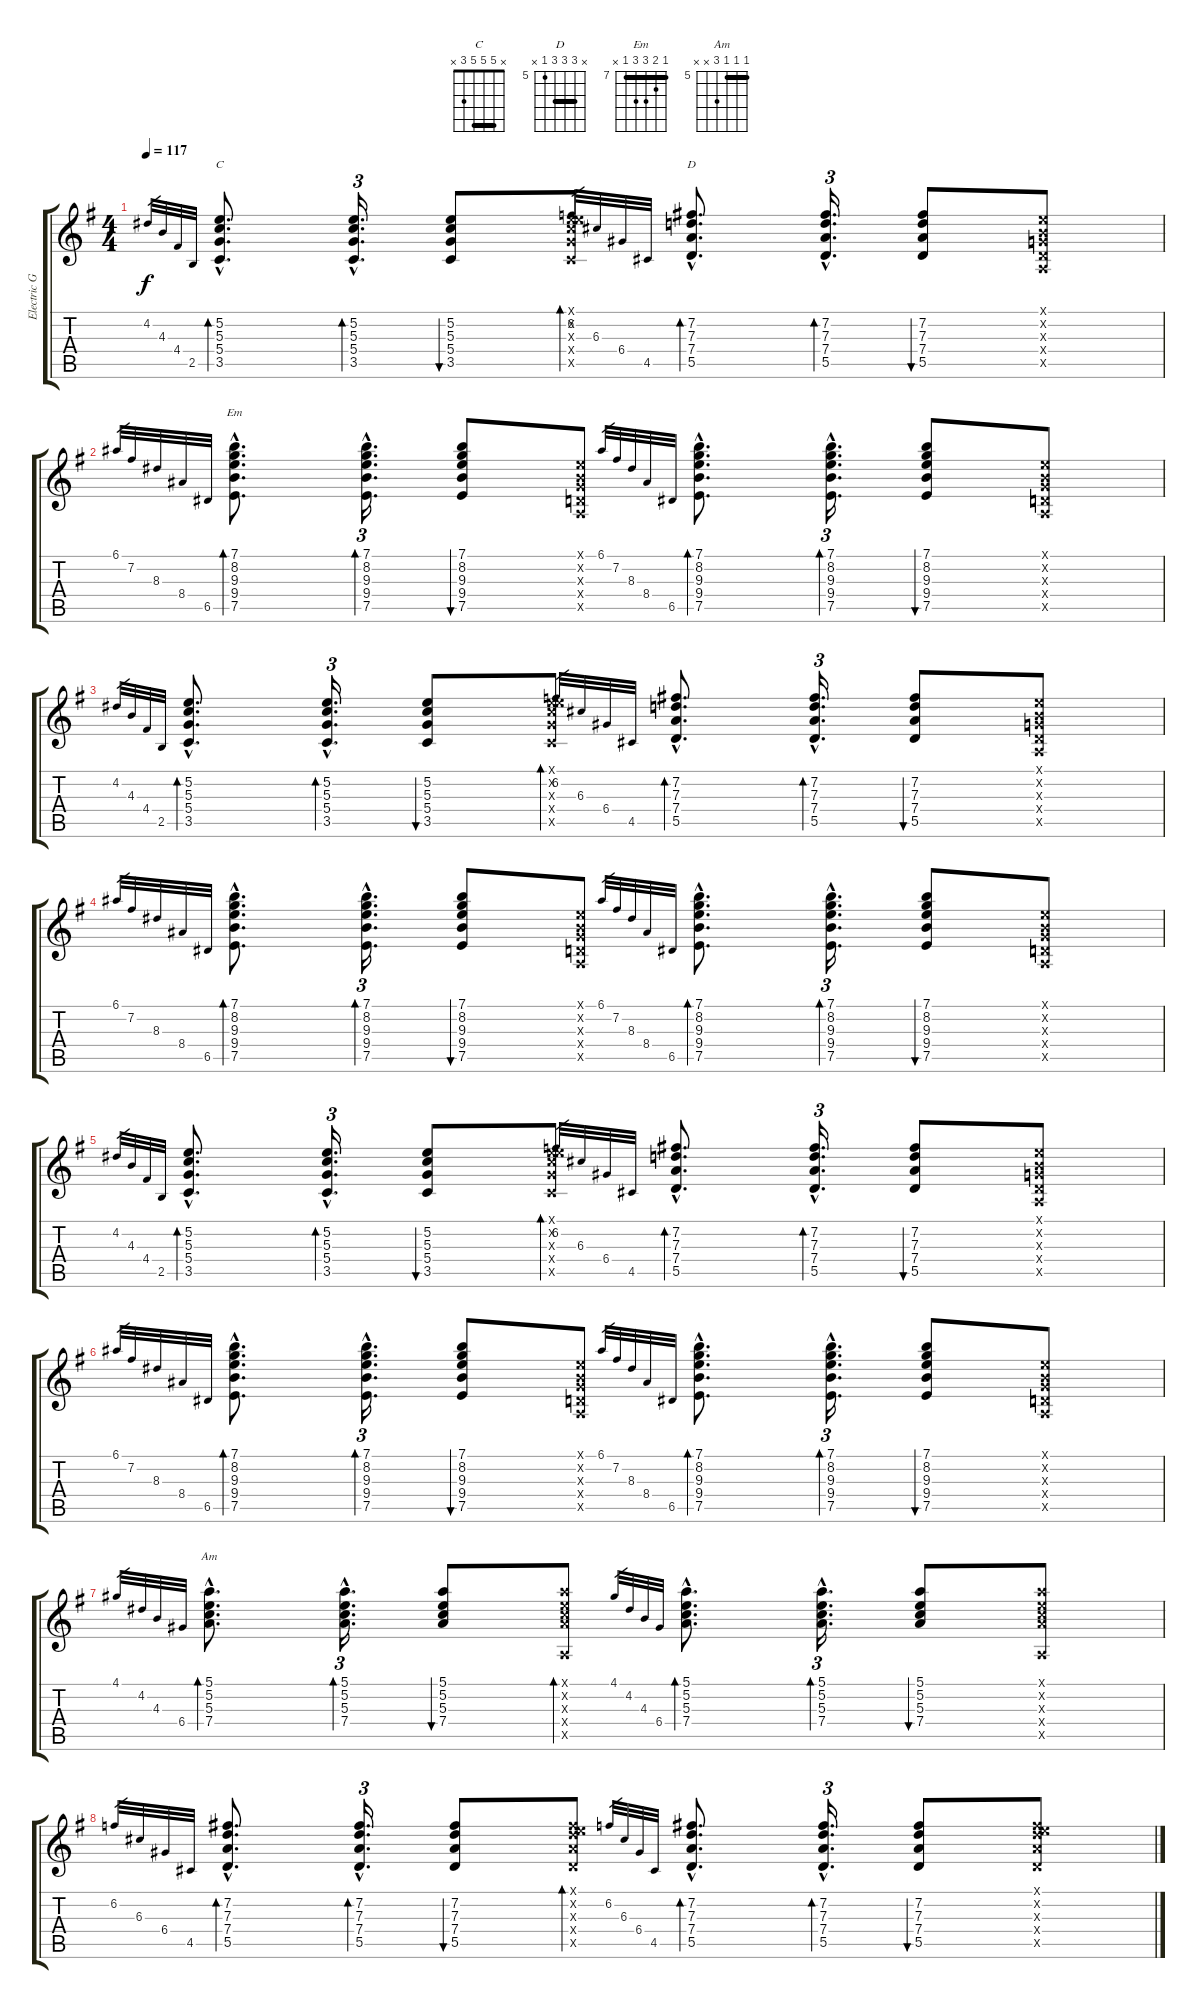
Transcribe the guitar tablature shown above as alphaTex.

\track ("Electric Guitar" "Electric G") {instrument electricguitarjazz}
\staff {score tabs}
\tuning (E4 B3 G3 D3 A2 E2) {hide}
\chord ("C" x 5 5 5 3 x) {barre 5}
\chord ("D" x 7 7 7 5 x) {firstfret 5 barre 7}
\chord ("Em" 7 8 9 9 7 x) {firstfret 7 barre 7}
\chord ("Am" 5 5 5 7 x x) {firstfret 5 barre 5}
\ts (4 4)
\tempo 117
\clef g2
\ks g
4.2.32{gr dy f} 4.3.32{gr} 4.4.32{gr} 2.5.32{gr} (5.2{hac} 5.3{hac} 5.4{hac} 3.5{hac}).8{d bd 30 ch "C"} (5.2{hac} 5.3{hac} 5.4{hac} 3.5{hac}).16{d tu (3 2) bd 30} (5.2 5.3 5.4 3.5).8{bu 30} (0.1{x} 5.2{x} 5.3{x} 5.4{x} 3.5{x}).8{bd 30} 6.2.32{gr} 6.3.32{gr} 6.4.32{gr} 4.5.32{gr} (7.2{hac} 7.3{hac} 7.4{hac} 5.5{hac}).8{d bd 30 ch "D"} (7.2{hac} 7.3{hac} 7.4{hac} 5.5{hac}).16{d tu (3 2) bd 30} (7.2 7.3 7.4 5.5).8{bu 30} (0.1{x} 0.2{x} 0.3{x} 0.4{x} 0.5{x}).8 |
6.1.32{gr} 7.2.32{gr} 8.3.32{gr} 8.4.32{gr} 6.5.32{gr} (7.1{hac} 8.2{hac} 9.3{hac} 9.4{hac} 7.5{hac}).8{d bd 30 ch "Em"} (7.1{hac} 8.2{hac} 9.3{hac} 9.4{hac} 7.5{hac}).16{d tu (3 2) bd 30} (7.1 8.2 9.3 9.4 7.5).8{bu 30} (0.1{x} 0.2{x} 0.3{x} 0.4{x} 0.5{x}).8 6.1.32{gr} 7.2.32{gr} 8.3.32{gr} 8.4.32{gr} 6.5.32{gr} (7.1{hac} 8.2{hac} 9.3{hac} 9.4{hac} 7.5{hac}).8{d bd 30} (7.1{hac} 8.2{hac} 9.3{hac} 9.4{hac} 7.5{hac}).16{d tu (3 2) bd 30} (7.1 8.2 9.3 9.4 7.5).8{bu 30} (0.1{x} 0.2{x} 0.3{x} 0.4{x} 0.5{x}).8 |
4.2.32{gr} 4.3.32{gr} 4.4.32{gr} 2.5.32{gr} (5.2{hac} 5.3{hac} 5.4{hac} 3.5{hac}).8{d bd 30} (5.2{hac} 5.3{hac} 5.4{hac} 3.5{hac}).16{d tu (3 2) bd 30} (5.2 5.3 5.4 3.5).8{bu 30} (0.1{x} 5.2{x} 5.3{x} 5.4{x} 3.5{x}).8{bd 30} 6.2.32{gr} 6.3.32{gr} 6.4.32{gr} 4.5.32{gr} (7.2{hac} 7.3{hac} 7.4{hac} 5.5{hac}).8{d bd 30} (7.2{hac} 7.3{hac} 7.4{hac} 5.5{hac}).16{d tu (3 2) bd 30} (7.2 7.3 7.4 5.5).8{bu 30} (0.1{x} 0.2{x} 0.3{x} 0.4{x} 0.5{x}).8 |
6.1.32{gr} 7.2.32{gr} 8.3.32{gr} 8.4.32{gr} 6.5.32{gr} (7.1{hac} 8.2{hac} 9.3{hac} 9.4{hac} 7.5{hac}).8{d bd 30} (7.1{hac} 8.2{hac} 9.3{hac} 9.4{hac} 7.5{hac}).16{d tu (3 2) bd 30} (7.1 8.2 9.3 9.4 7.5).8{bu 30} (0.1{x} 0.2{x} 0.3{x} 0.4{x} 0.5{x}).8 6.1.32{gr} 7.2.32{gr} 8.3.32{gr} 8.4.32{gr} 6.5.32{gr} (7.1{hac} 8.2{hac} 9.3{hac} 9.4{hac} 7.5{hac}).8{d bd 30} (7.1{hac} 8.2{hac} 9.3{hac} 9.4{hac} 7.5{hac}).16{d tu (3 2) bd 30} (7.1 8.2 9.3 9.4 7.5).8{bu 30} (0.1{x} 0.2{x} 0.3{x} 0.4{x} 0.5{x}).8 |
4.2.32{gr} 4.3.32{gr} 4.4.32{gr} 2.5.32{gr} (5.2{hac} 5.3{hac} 5.4{hac} 3.5{hac}).8{d bd 30} (5.2{hac} 5.3{hac} 5.4{hac} 3.5{hac}).16{d tu (3 2) bd 30} (5.2 5.3 5.4 3.5).8{bu 30} (0.1{x} 5.2{x} 5.3{x} 5.4{x} 3.5{x}).8{bd 30} 6.2.32{gr} 6.3.32{gr} 6.4.32{gr} 4.5.32{gr} (7.2{hac} 7.3{hac} 7.4{hac} 5.5{hac}).8{d bd 30} (7.2{hac} 7.3{hac} 7.4{hac} 5.5{hac}).16{d tu (3 2) bd 30} (7.2 7.3 7.4 5.5).8{bu 30} (0.1{x} 0.2{x} 0.3{x} 0.4{x} 0.5{x}).8 |
6.1.32{gr} 7.2.32{gr} 8.3.32{gr} 8.4.32{gr} 6.5.32{gr} (7.1{hac} 8.2{hac} 9.3{hac} 9.4{hac} 7.5{hac}).8{d bd 30} (7.1{hac} 8.2{hac} 9.3{hac} 9.4{hac} 7.5{hac}).16{d tu (3 2) bd 30} (7.1 8.2 9.3 9.4 7.5).8{bu 30} (0.1{x} 0.2{x} 0.3{x} 0.4{x} 0.5{x}).8 6.1.32{gr} 7.2.32{gr} 8.3.32{gr} 8.4.32{gr} 6.5.32{gr} (7.1{hac} 8.2{hac} 9.3{hac} 9.4{hac} 7.5{hac}).8{d bd 30} (7.1{hac} 8.2{hac} 9.3{hac} 9.4{hac} 7.5{hac}).16{d tu (3 2) bd 30} (7.1 8.2 9.3 9.4 7.5).8{bu 30} (0.1{x} 0.2{x} 0.3{x} 0.4{x} 0.5{x}).8 |
4.1.32{gr} 4.2.32{gr} 4.3.32{gr} 6.4.32{gr} (5.1{hac} 5.2{hac} 5.3{hac} 7.4{hac}).8{d bd 30 ch "Am"} (5.1{hac} 5.2{hac} 5.3{hac} 7.4{hac}).16{d tu (3 2) bd 30} (5.1 5.2 5.3 7.4).8{bu 30} (5.1{x} 5.2{x} 5.3{x} 7.4{x} 0.5{x}).8{bd 30} 4.1.32{gr} 4.2.32{gr} 4.3.32{gr} 6.4.32{gr} (5.1{hac} 5.2{hac} 5.3{hac} 7.4{hac}).8{d bd 30} (5.1{hac} 5.2{hac} 5.3{hac} 7.4{hac}).16{d tu (3 2) bd 30} (5.1 5.2 5.3 7.4).8{bu 30} (5.1{x} 5.2{x} 5.3{x} 7.4{x} 0.5{x}).8 |
6.2.32{gr} 6.3.32{gr} 6.4.32{gr} 4.5.32{gr} (7.2{hac} 7.3{hac} 7.4{hac} 5.5{hac}).8{d bd 30} (7.2{hac} 7.3{hac} 7.4{hac} 5.5{hac}).16{d tu (3 2) bd 30} (7.2 7.3 7.4 5.5).8{bu 30} (0.1{x} 7.2{x} 7.3{x} 7.4{x} 5.5{x}).8{bd 30} 6.2.32{gr} 6.3.32{gr} 6.4.32{gr} 4.5.32{gr} (7.2{hac} 7.3{hac} 7.4{hac} 5.5{hac}).8{d bd 30} (7.2{hac} 7.3{hac} 7.4{hac} 5.5{hac}).16{d tu (3 2) bd 30} (7.2 7.3 7.4 5.5).8{bu 30} (0.1{x} 7.2{x} 7.3{x} 7.4{x} 5.5{x}).8
